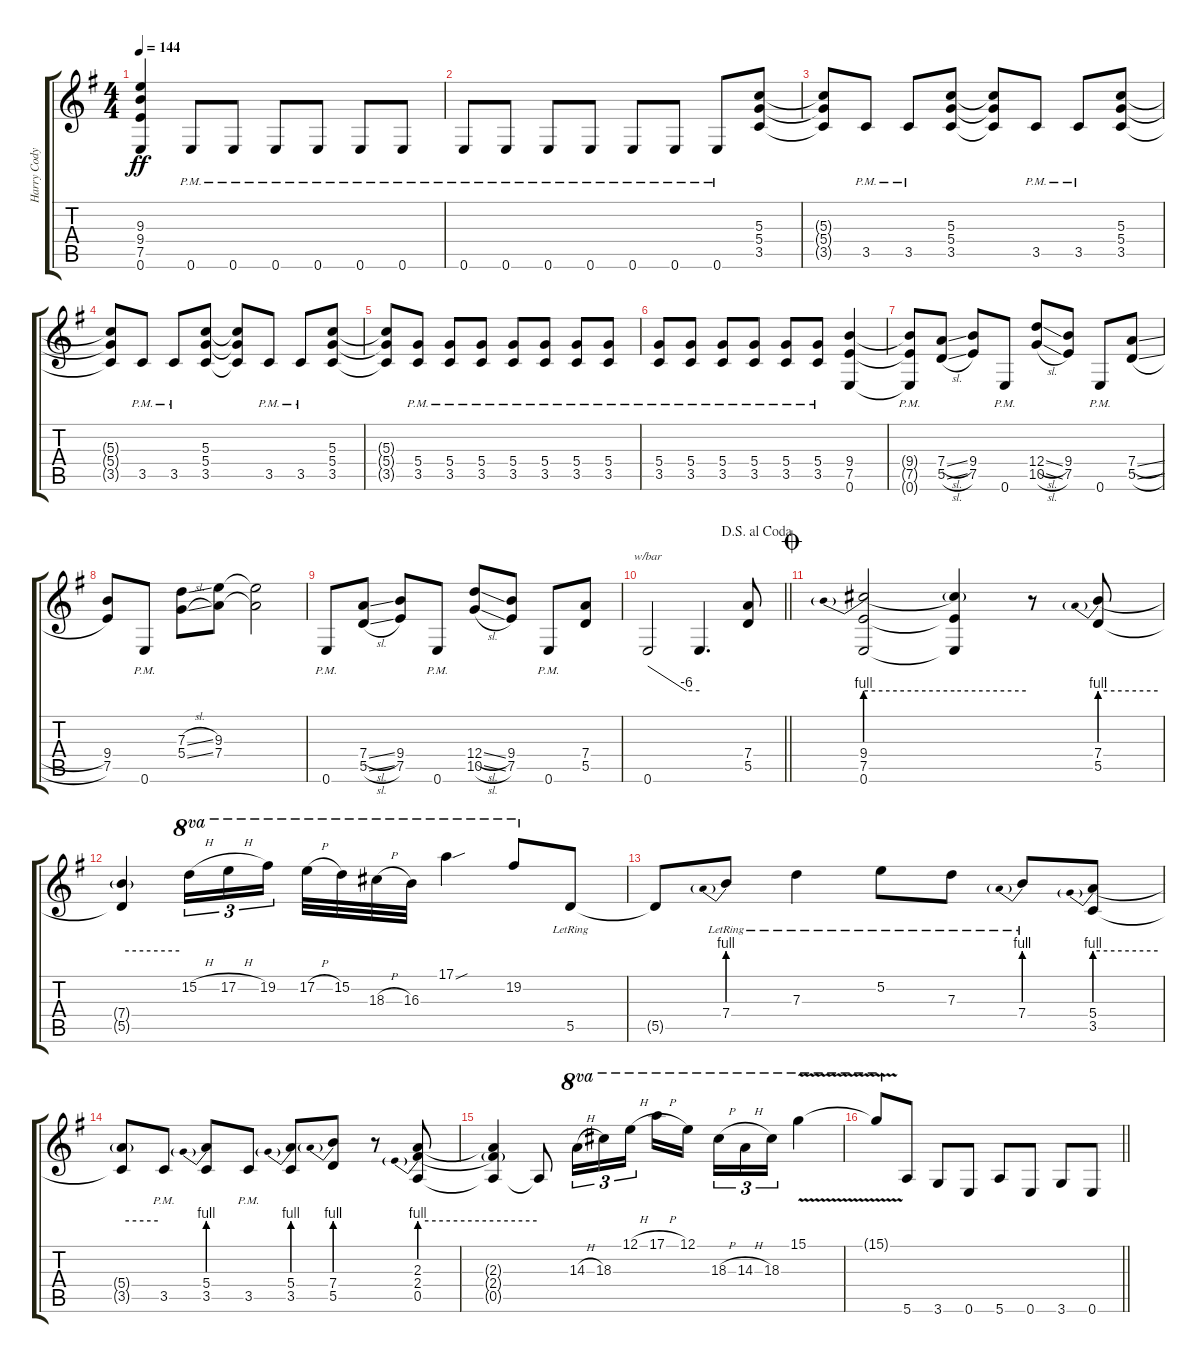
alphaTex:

\track ("Harry Cody - Rhythm Guitar" "Harry Cody") {instrument distortionguitar}
\staff {score tabs}
\tuning (E4 B3 G3 D3 A2 E2) {hide}
\ts (4 4)
\tempo 144
\clef g2
\ks g
(9.3{t} 9.4{t} 7.5{t} 0.6{t}).4{dy ff} 0.6{pm}.8 0.6{pm}.8 0.6{pm}.8 0.6{pm}.8 0.6{pm}.8 0.6{pm}.8 |
0.6{pm}.8 0.6{pm}.8 0.6{pm}.8 0.6{pm}.8 0.6{pm}.8 0.6{pm}.8 0.6{pm}.8 (5.3 5.4 3.5).8 |
(5.3{t} 5.4{t} 3.5{t}).8 3.5{pm}.8 3.5{pm}.8 (5.3 5.4 3.5).8 (5.3{t} 5.4{t} 3.5{t}).8 3.5{pm}.8 3.5{pm}.8 (5.3 5.4 3.5).8 |
(5.3{t} 5.4{t} 3.5{t}).8 3.5{pm}.8 3.5{pm}.8 (5.3 5.4 3.5).8 (5.3{t} 5.4{t} 3.5{t}).8 3.5{pm}.8 3.5{pm}.8 (5.3 5.4 3.5).8 |
(5.3{t} 5.4{t} 3.5{t}).8 (5.4{pm} 3.5{pm}).8 (5.4{pm} 3.5{pm}).8 (5.4{pm} 3.5{pm}).8 (5.4{pm} 3.5{pm}).8 (5.4{pm} 3.5{pm}).8 (5.4{pm} 3.5{pm}).8 (5.4{pm} 3.5{pm}).8 |
(5.4{pm} 3.5{pm}).8 (5.4{pm} 3.5{pm}).8 (5.4{pm} 3.5{pm}).8 (5.4{pm} 3.5{pm}).8 (5.4{pm} 3.5{pm}).8 (5.4{pm} 3.5{pm}).8 (9.4 7.5 0.6).4 |
(9.4{pm t} 7.5{pm t} 0.6{pm t}).8 (7.4{sl} 5.5{sl}).8 (9.4 7.5).8 0.6{pm}.8 (12.4{sl} 10.5{sl}).8 (9.4 7.5).8 0.6{pm}.8 (7.4{sl} 5.5{sl}).8 |
(9.4 7.5).8 0.6{pm}.8 (7.3{sl} 5.4{sl}).8 (9.3 7.4).8 (9.3{t} 7.4{t}).2 |
0.6{pm}.8 (7.4{sl} 5.5{sl}).8 (9.4 7.5).8 0.6{pm}.8 (12.4{sl} 10.5{sl}).8 (9.4 7.5).8 0.6{pm}.8 (7.4 5.5).8 |
\jump dalsegnoalcoda
\barLineRight lightlight
0.6.2{tbe (custom default 0 0 45 -24 60 -24)} 0.6{t}.4{d} (7.4 5.5).8 |
\jump coda
(9.4{be (prebend 0 4 60 4)} 7.5 0.6).2 (9.4{be (hold 0 4 60 4) t} 7.5{t} 0.6{t}).4 r.8 (7.4{be (prebend 0 4 60 4)} 5.5).8 |
(7.4{be (hold 0 4 60 4) t} 5.5{t}).4 15.2{h}.16{tu (3 2) ot 8va} 17.2{h}.16{tu (3 2) ot 8va} 19.2.16{tu (3 2) ot 8va beam splitsecondary} 17.2{h}.32{ot 8va} 15.2.32{ot 8va} 18.3{h}.32{ot 8va} 16.3.32{ot 8va} 17.1{sou}.4{ot 8va} 19.2.8{ot 8va} 5.5{lr}.8 |
5.5{t}.8 7.4{be (prebend 0 4 60 4) lr}.8 7.3{lr}.4 5.2{lr}.8 7.3{lr}.8 7.4{be (prebend 0 4 60 4) lr}.8 (5.4{be (prebend 0 4 60 4)} 3.5).8 |
(5.4{be (hold 0 4 60 4) t} 3.5{t}).8 3.5{pm}.8 (5.4{be (prebend 0 4 60 4)} 3.5).8 3.5{pm}.8 (5.4{be (prebend 0 4 60 4)} 3.5).8 (7.4{be (prebend 0 4 60 4)} 5.5).8 r.8 (2.3 2.4{be (prebend 0 4 60 4)} 0.5).8 |
(2.3{t} 2.4{be (hold 0 4 60 4) t} 0.5{t}).4 0.5{t}.8 14.3{h}.16{tu (3 2) ot 8va} 18.3.16{tu (3 2) ot 8va} 12.1{h}.16{tu (3 2) ot 8va} 17.1{h}.16{ot 8va} 12.1.16{ot 8va beam splitsecondary} 18.3{h}.16{tu (3 2) ot 8va} 14.3{h}.16{tu (3 2) ot 8va} 18.3.16{tu (3 2) ot 8va} 15.1{v}.4{ot 8va} |
\barLineRight lightlight
15.1{v t}.8{ot 8va} 5.6.8 3.6.8 0.6.8 5.6.8 0.6.8 3.6.8 0.6.8
